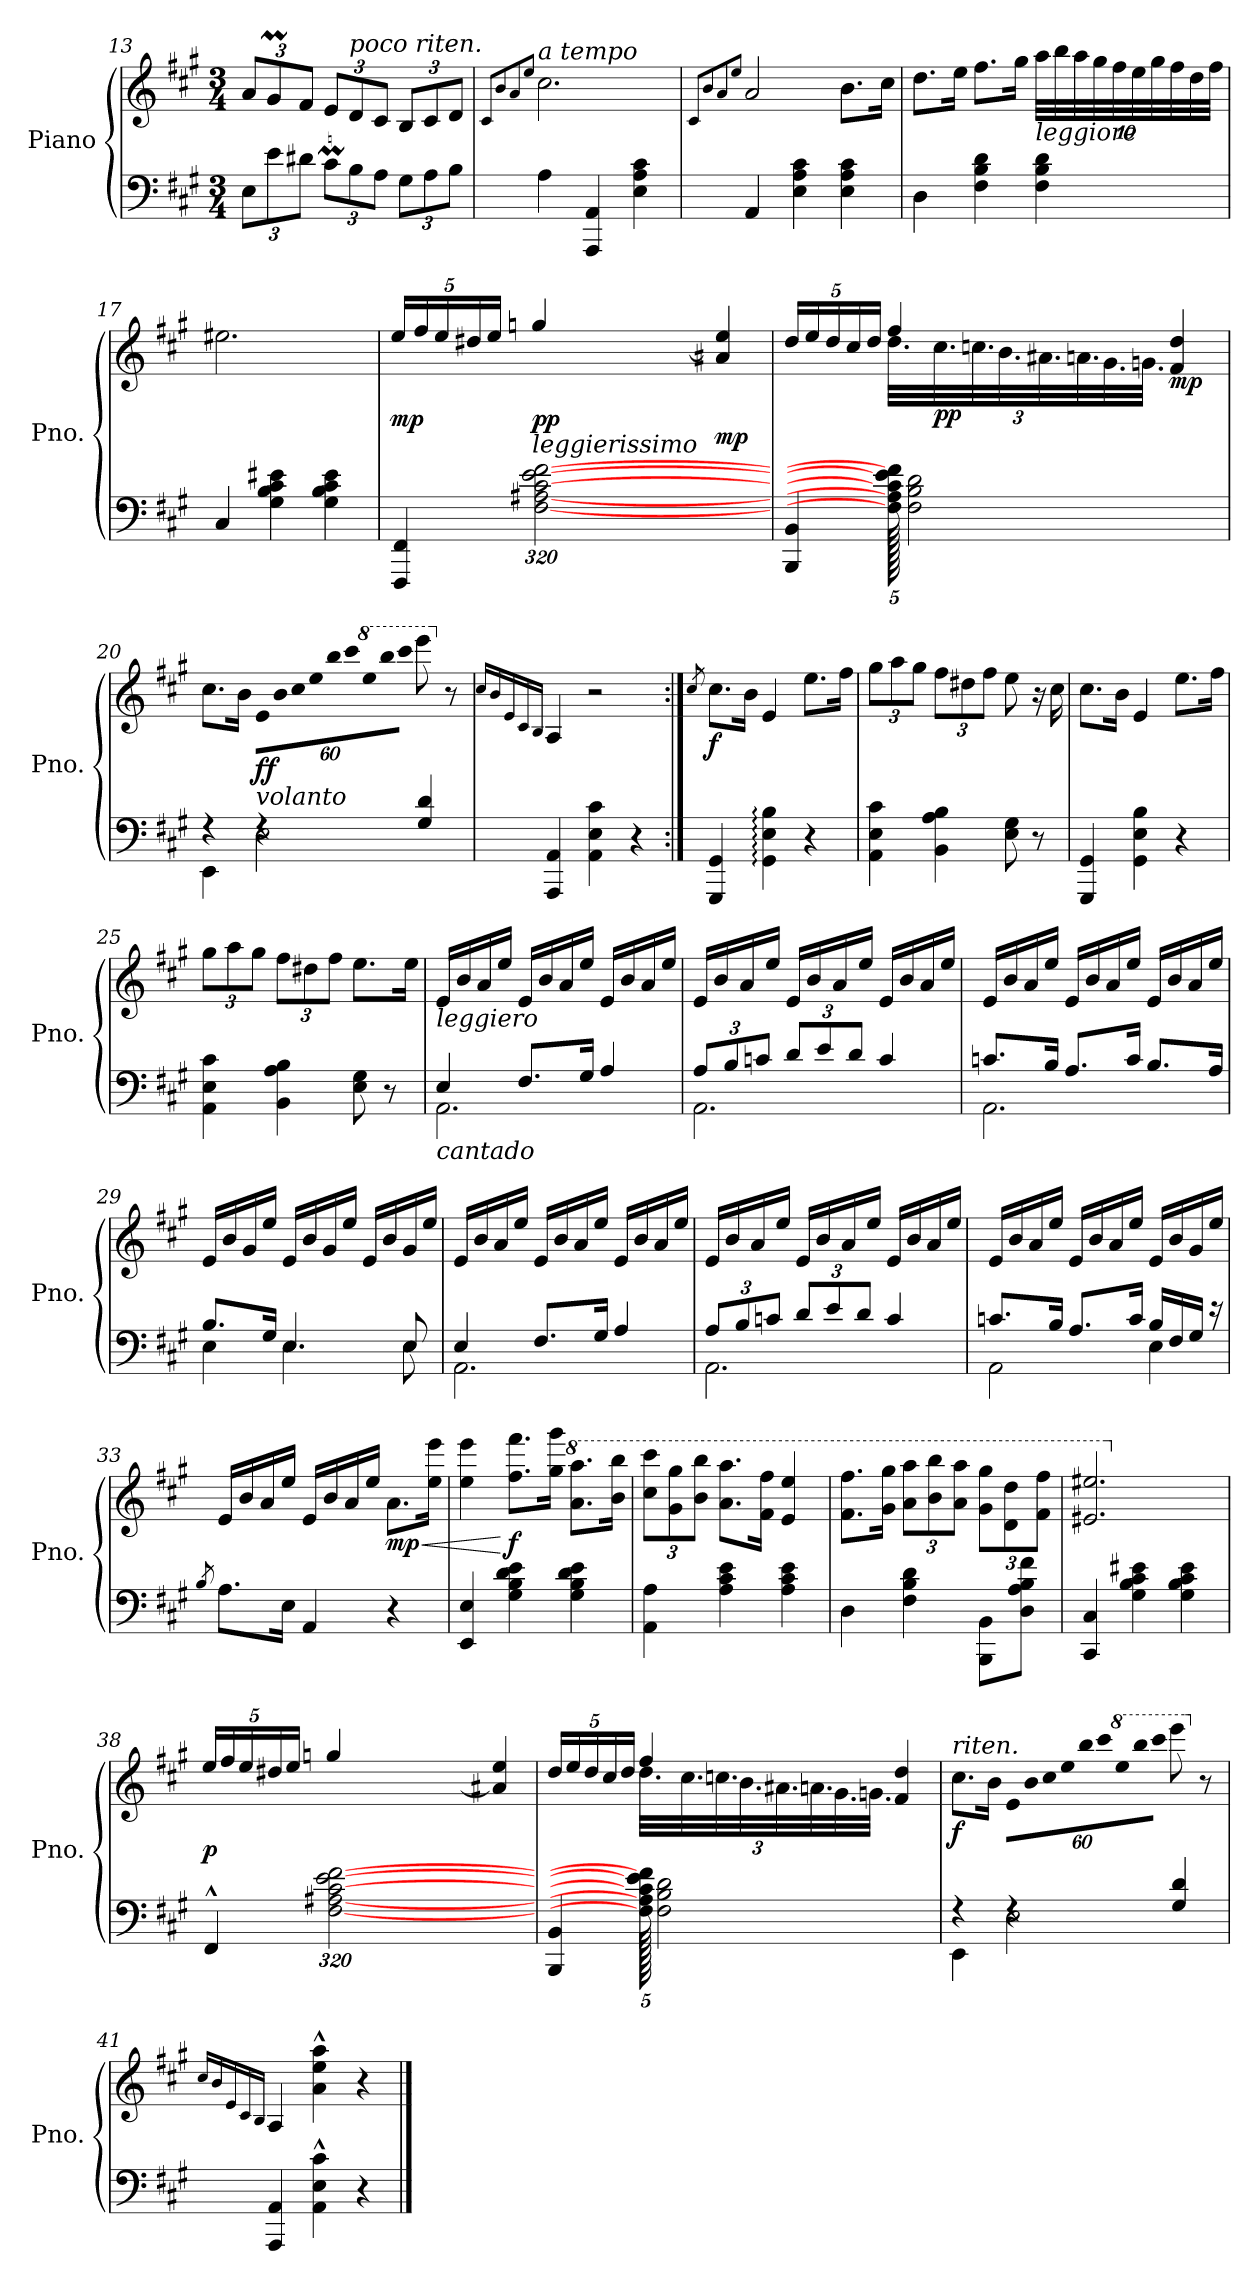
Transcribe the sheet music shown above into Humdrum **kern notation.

**kern	**kern	**dynam
*part1	*part1	*part1
*staff2	*staff1	*staff1/2
*I"Piano	*	*
*I'Pno.	*	*
*clefF4	*clefG2	*
*k[f#c#g#]	*k[f#c#g#]	*
*M3/4	*M3/4	*
*Xbrackettup	*Xbrackettup	*
=13	=13	=13
12E\L	12a/L	.
12e\	12g#m/	.
12d#X\J	12f#/J	.
12c#m\L	12e/L	.
!	!LO:TX:a:i:t=poco riten.	!
12B\	12d/	.
12A\J	12c#/J	.
12G#\L	12B/L	.
12A\	12c#/	.
12B\J	12d/J	.
=14	=14	=14
.	8qc#/L	.
.	8qb/	.
.	8qa/	.
.	8qee/J	.
!	!LO:TX:a:i:t=a tempo	!
4A\	2.cc#\	.
4AAA/ 4AA/	.	.
4E\ 4A\ 4c#\	.	.
=15	=15	=15
.	8qc#/L	.
.	8qb/	.
.	8qa/	.
.	8qee/J	.
4AA/	2a/	.
4E\ 4A\ 4c#\	.	.
4E\ 4A\ 4c#\	8.b\L	.
.	16cc#\Jk	.
!!LO:LB:g=z
=16	=16	=16
4D\	8.dd\L	.
.	16ee\Jk	.
4F#\ 4B\ 4d\	8.ff#\L	.
.	16gg#\Jk	.
!	!LO:TX:b:i:t=leggiore	!
4F#\ 4B\ 4d\	40aa\L	.
.	40bb\	.
.	40aa\	.
.	40gg#\	.
.	40ff#\	.
.	40ee\	.
.	40gg#\	.
.	40ff#\	.
.	40dd\	.
.	40ff#\J	.
=17	=17	=17
4C#/	2.ee#X\	.
4G#\ 4B\ 4c#\ 4e#X\	.	.
4G#\ 4B\ 4c#\ 4e#\	.	.
=18	=18	=18
*	*^	*
!	!	!	!LO:DY:b
640ryy	20ee/LL	4ryy	mp
4FFF#/ 4FF#/	.	.	.
.	20ff#/	.	.
.	20ee/	.	.
.	20dd#X/	.	.
.	20ee/JJ	.	.
!	!LO:TX:b:i:t=leggierissimo	!	!
!	!	!LO:N:vis=16	!LO:DY:b
.	4ggn/	640%23gg!\LL	pp
[640%319F#\ [640%319A#X\ [640%319c#\ [640%319e\ [640%319f#\	.	.	.
!	!	!LO:N:vis=16	!
.	.	640%23ee!\	.
!	!	!LO:N:vis=16	!
.	.	640%23dd#!\	.
!	!	!LO:N:vis=16	!
.	.	640%23ddn!\	.
!	!	!LO:N:vis=16	!
.	.	640%23cc#!\	.
!	!	!LO:N:vis=16	!
.	.	640%23ccn!\	.
.	.	[320%11b!\JJ	.
!	!	!	!LO:DY:b
.	4a#X/ 4ee/	640b!\JJ]	mp
.	.	640%159ryy	.
!!LO:LB:g=z	!!
=19	=19	=19	=19
4BBB/ 4BB/	20dd/LL	4ryy	.
.	20ee/	.	.
.	20dd/	.	.
.	20cc#/	.	.
.	20dd/JJ	.	.
640F#\] 640A#\] 640c#\] 640e\] 640f#\]	4ff#/	48.dd!\LLL	.
2F#\ 2B\ 2d\	.	.	.
!	!	!	!LO:DY:b
.	.	48.cc#!\	pp
.	.	48.ccn!\	.
.	.	48.b!\	.
.	.	48.a#X!\	.
.	.	48.an!\	.
.	.	48.g#!\	.
.	.	48.gn!\JJJ	.
!	!	!	!LO:DY:b
.	4f#/ 4dd/	640ryy	mp
.	.	4ryy	.
.	640ryy	.	.
*	*v	*v	*
=20	=20	=20
*^	*	*
4rF	4EE\	8.cc#\L	.
.	.	16b\Jk	.
!	!	!LO:TX:b:i:t=volanto	!
!	!	!LO:N:vis=32	!LO:DY:b
4rF	2E\	1920%53e\LLL	ff
!	!	!LO:N:vis=32	!
.	.	1920%53b\	.
!	!	!LO:N:vis=32	!
.	.	1920%53cc#\	.
!	!	!LO:N:vis=32	!
.	.	1920%53ee\	.
!	!	!LO:N:vis=32	!
.	.	1920%53bb\	.
!	!	!LO:N:vis=32	!
.	.	1920%53ccc#\	.
*	*	*8va	*
!	!	!LO:N:vis=32	!
.	.	1920%53eee\	.
!	!	!LO:N:vis=32	!
.	.	1920%53bbb\	.
!	!	!LO:N:vis=32	!
.	.	1920%53cccc#\JJJ	.
.	.	8eeee\	.
4G#/ 4d/	.	.	.
*	*	*X8va	*
.	.	8r	.
.	.	640ryy	.
*v	*v	*	*
=21	=21	=21
.	16qcc#/LL	.
.	16qb/	.
.	16qe/	.
.	16qc#/	.
.	16qB/JJ	.
4AAA/ 4AA/	4A/	.
4AA\ 4E\ 4c#\	2r	.
4r	.	.
!!LO:LB:g=z
=22:|!	=22:|!	=22:|!
.	8qcc#/	.
!	!	!LO:DY:b
4GGG#/ 4GG#/	8.cc#\L	f
.	16b\Jk	.
4GG#\: 4E\: 4B\:	4e/	.
4r	8.ee\L	.
.	16ff#\Jk	.
=23	=23	=23
4AA\ 4E\ 4c#\	12gg#\L	.
.	12aa\	.
.	12gg#\J	.
4BB\ 4A\ 4B\	12ff#\L	.
.	12dd#X\	.
.	12ff#\J	.
8E\ 8G#\	8ee\	.
8r	16r	.
.	16cc#\	.
=24	=24	=24
4GGG#/ 4GG#/	8.cc#\L	.
.	16b\Jk	.
4GG#\ 4E\ 4B\	4e/	.
4r	8.ee\L	.
.	16ff#\Jk	.
=25	=25	=25
4AA\ 4E\ 4c#\	12gg#\L	.
.	12aa\	.
.	12gg#\J	.
4BB\ 4A\ 4B\	12ff#\L	.
.	12dd#X\	.
.	12ff#\J	.
8E\ 8G#\	8.ee\L	.
8r	.	.
.	16ee\Jk	.
=26	=26	=26
*^	*	*
!	!	!LO:TX:b:i:t=leggiero	!
!LO:TX:b:i:t=cantado	!	!	!
!	!	!	!LO:DY:b=2
!	!	!	!LO:DY:n=1:b
4E/	2.AA\	16e/LL	mp p
.	.	16b/	.
.	.	16a/	.
.	.	16ee/JJ	.
8.F#/L	.	16e/LL	.
.	.	16b/	.
.	.	16a/	.
16G#/Jk	.	16ee/JJ	.
4A/	.	16e/LL	.
.	.	16b/	.
.	.	16a/	.
.	.	16ee/JJ	.
!!LO:LB:g=z
=27	=27	=27	=27
12A/L	2.AA\	16e/LL	.
.	.	16b/	.
12B/	.	.	.
.	.	16a/	.
12cn/J	.	.	.
.	.	16ee/JJ	.
12d/L	.	16e/LL	.
.	.	16b/	.
12e/	.	.	.
.	.	16a/	.
12d/J	.	.	.
.	.	16ee/JJ	.
4c/	.	16e/LL	.
.	.	16b/	.
.	.	16a/	.
.	.	16ee/JJ	.
=28	=28	=28	=28
8.cn/L	2.AA\	16e/LL	.
.	.	16b/	.
.	.	16a/	.
16B/Jk	.	16ee/JJ	.
8.A/L	.	16e/LL	.
.	.	16b/	.
.	.	16a/	.
16c/Jk	.	16ee/JJ	.
8.B/L	.	16e/LL	.
.	.	16b/	.
.	.	16a/	.
16A/Jk	.	16ee/JJ	.
!!LO:PB:g=z
=29	=29	=29	=29
8.B/L	4E\	16e/LL	.
.	.	16b/	.
.	.	16g#/	.
16G#/Jk	.	16ee/JJ	.
4.E/	4.E\	16e/LL	.
.	.	16b/	.
.	.	16g#/	.
.	.	16ee/JJ	.
.	.	16e/LL	.
.	.	16b/	.
8E/	8E\	16g#/	.
.	.	16ee/JJ	.
=30	=30	=30	=30
4E/	2.AA\	16e/LL	.
.	.	16b/	.
.	.	16a/	.
.	.	16ee/JJ	.
8.F#/L	.	16e/LL	.
.	.	16b/	.
.	.	16a/	.
16G#/Jk	.	16ee/JJ	.
4A/	.	16e/LL	.
.	.	16b/	.
.	.	16a/	.
.	.	16ee/JJ	.
=31	=31	=31	=31
12A/L	2.AA\	16e/LL	.
.	.	16b/	.
12B/	.	.	.
.	.	16a/	.
12cn/J	.	.	.
.	.	16ee/JJ	.
12d/L	.	16e/LL	.
.	.	16b/	.
12e/	.	.	.
.	.	16a/	.
12d/J	.	.	.
.	.	16ee/JJ	.
4c/	.	16e/LL	.
.	.	16b/	.
.	.	16a/	.
.	.	16ee/JJ	.
!!LO:LB:g=z
=32	=32	=32	=32
8.cn/L	2AA\	16e/LL	.
.	.	16b/	.
.	.	16a/	.
16B/Jk	.	16ee/JJ	.
8.A/L	.	16e/LL	.
.	.	16b/	.
.	.	16a/	.
16c/Jk	.	16ee/JJ	.
16B/LL	4E\	16e/LL	.
16F#/	.	16b/	.
16G#/JJ	.	16g#/	.
16r	.	16ee/JJ	.
*v	*v	*	*
=33	=33	=33
8qB/	.	.
8.A\L	16e/LL	.
.	16b/	.
.	16a/	.
16E\Jk	16ee/JJ	.
4AA/	16e/LL	.
.	16b/	.
.	16a/	.
.	16ee/JJ	.
!	!	!LO:HP:b
!	!	!LO:DY:n=1:b
4r	8.a\L	< mp
.	16ee\ 16eee\Jk	.
=34	=34	=34
4EE/ 4E/	4ee\ 4eee\	.
!	!	!LO:DY:n=1:b
4G#\ 4B\ 4d\ 4e\	8.ff#\ 8.fff#\L	[ f
.	16gg#\ 16ggg#\Jk	.
*	*8va	*
4G#\ 4B\ 4d\ 4e\	8.aa\ 8.aaa\L	.
.	16bb\ 16bbb\Jk	.
!!LO:LB:g=z
=35	=35	=35
4AA\ 4A\	12ccc#\ 12cccc#\L	.
.	12gg#\ 12ggg#\	.
.	12bb\ 12bbb\J	.
4A\ 4c#\ 4e\	8.aa\ 8.aaa\L	.
.	16ff#\ 16fff#\Jk	.
4A\ 4c#\ 4e\	4ee/ 4eee/	.
=36	=36	=36
4D\	8.ff#\ 8.fff#\L	.
.	16gg#\ 16ggg#\Jk	.
4F#\ 4B\ 4d\	12aa\ 12aaa\L	.
.	12bb\ 12bbb\	.
.	12aa\ 12aaa\J	.
8BBB\ 8BB\L	12gg#\ 12ggg#\L	.
.	12dd\ 12ddd\	.
8D\ 8A\ 8B\ 8f#\J	.	.
.	12ff#\ 12fff#\J	.
=37	=37	=37
4CC#/ 4C#/	2.ee#X/ 2.eee#X/	.
4G#\ 4B\ 4c#\ 4e#X\	.	.
4G#\ 4B\ 4c#\ 4e#\	.	.
=38	=38	=38
*	*X8va	*
*	*^	*
!	!	!	!LO:DY:b
640ryy	20ee/LL	4ryy	p
4FF#^^/	.	.	.
.	20ff#/	.	.
.	20ee/	.	.
.	20dd#X/	.	.
.	20ee/JJ	.	.
!	!	!LO:N:vis=16	!
.	4ggn/	640%23gg!\LL	.
[640%319F#\ [640%319A#X\ [640%319c#\ [640%319e\ [640%319f#\	.	.	.
!	!	!LO:N:vis=16	!
.	.	640%23ee!\	.
!	!	!LO:N:vis=16	!
.	.	640%23dd#!\	.
!	!	!LO:N:vis=16	!
.	.	640%23ddn!\	.
!	!	!LO:N:vis=16	!
.	.	640%23cc#!\	.
!	!	!LO:N:vis=16	!
.	.	640%23ccn!\	.
.	.	[320%11b!\JJ	.
.	4a#X/ 4ee/	640b!\JJ]	.
.	.	640%159ryy	.
!!LO:LB:g=z	!!
=39	=39	=39	=39
4BBB/ 4BB/	20dd/LL	4ryy	.
.	20ee/	.	.
.	20dd/	.	.
.	20cc#/	.	.
.	20dd/JJ	.	.
640F#\] 640A#\] 640c#\] 640e\] 640f#\]	4ff#/	48.dd!\LLL	.
2F#\ 2B\ 2d\	.	.	.
.	.	48.cc#!\	.
.	.	48.ccn!\	.
.	.	48.b!\	.
.	.	48.a#X!\	.
.	.	48.an!\	.
.	.	48.g#!\	.
.	.	48.gn!\JJJ	.
.	4f#/ 4dd/	640ryy	.
.	.	4ryy	.
.	640ryy	.	.
*	*v	*v	*
=40	=40	=40
*^	*	*
!	!	!LO:TX:a:i:t=riten.	!
!	!	!	!LO:DY:b
4rF	4EE\	8.cc#\L	f
.	.	16b\Jk	.
!	!	!LO:N:vis=32	!
4rF	2E\	1920%53e\LLL	.
!	!	!LO:N:vis=32	!
.	.	1920%53b\	.
!	!	!LO:N:vis=32	!
.	.	1920%53cc#\	.
!	!	!LO:N:vis=32	!
.	.	1920%53ee\	.
!	!	!LO:N:vis=32	!
.	.	1920%53bb\	.
!	!	!LO:N:vis=32	!
.	.	1920%53ccc#\	.
*	*	*8va	*
!	!	!LO:N:vis=32	!
.	.	1920%53eee\	.
!	!	!LO:N:vis=32	!
.	.	1920%53bbb\	.
!	!	!LO:N:vis=32	!
.	.	1920%53cccc#\JJJ	.
.	.	8eeee\	.
4G#/ 4d/	.	.	.
*	*	*X8va	*
.	.	8r	.
.	.	640ryy	.
*v	*v	*	*
=41	=41	=41
.	16qcc#/LL	.
.	16qb/	.
.	16qe/	.
.	16qc#/	.
.	16qB/JJ	.
4AAA/ 4AA/	4A/	.
4AA\^^ 4E\^^ 4c#\^^	4a\^^ 4ee\^^ 4aa\^^	.
4r	4r	.
==	==	==
*-	*-	*-
